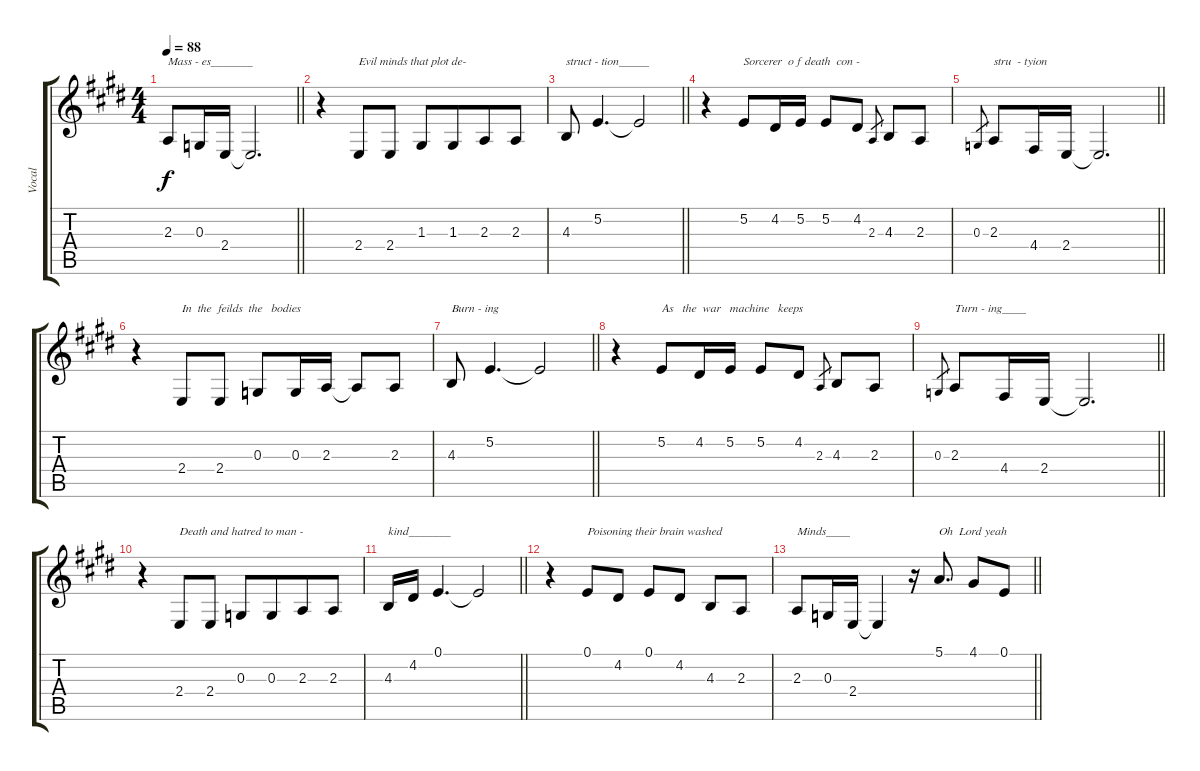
\track ("Vocal" "Vocal") {instrument brightacousticpiano}
\staff {score tabs}
\tuning (E4 B3 G3 D3 A2 E2) {hide}
\ts (4 4)
\tempo 88
\clef g2
\barLineRight lightlight
\ks e
2.3.8{txt "Mass - es_______" dy f} 0.3.16 2.4.16 2.4{t}.2{d} |
r.4 2.4.8{txt "Evil minds that plot de-"} 2.4.8 1.3.8 1.3.8{beam merge} 2.3.8 2.3.8 |
\barLineRight lightlight
4.3.8{txt "struct - tion_____"} 5.2.4{d} 5.2{t}.2 |
r.4 5.2.8{txt "Sorcerer  o f death  con -"} 4.2.16 5.2.16 5.2.8 4.2.8 2.3.8{gr beam merge} 4.3.8 2.3.8 |
\barLineRight lightlight
0.3.8{gr} 2.3.8{txt "stru  - tyion"} 4.4.16 2.4.16 2.4{t}.2{d} |
r.4 2.4.8{txt "In  the  feilds  the   bodies"} 2.4.8 0.3.8 0.3.16 2.3.16 2.3{t}.8 2.3.8 |
\barLineRight lightlight
4.3.8{txt "Burn - ing"} 5.2.4{d} 5.2{t}.2 |
r.4 5.2.8{txt "As   the  war   machine   keeps"} 4.2.16 5.2.16 5.2.8 4.2.8 2.3.8{gr beam merge} 4.3.8 2.3.8 |
\barLineRight lightlight
0.3.8{gr} 2.3.8{txt "Turn - ing____"} 4.4.16 2.4.16 2.4{t}.2{d} |
r.4 2.4.8{txt "Death and hatred to man -"} 2.4.8 0.3.8 0.3.8{beam merge} 2.3.8 2.3.8 |
\barLineRight lightlight
4.3.16{txt "kind_______"} 4.2.16 0.1.4{d} 0.1{t}.2 |
r.4 0.1.8{txt "Poisoning their brain washed"} 4.2.8 0.1.8 4.2.8 4.3.8 2.3.8 |
\barLineRight lightlight
2.3.8{txt "Minds____"} 0.3.16 2.4.16 2.4{t}.4 r.16 5.1.8{d txt "Oh  Lord yeah"} 4.1.8 0.1.8
